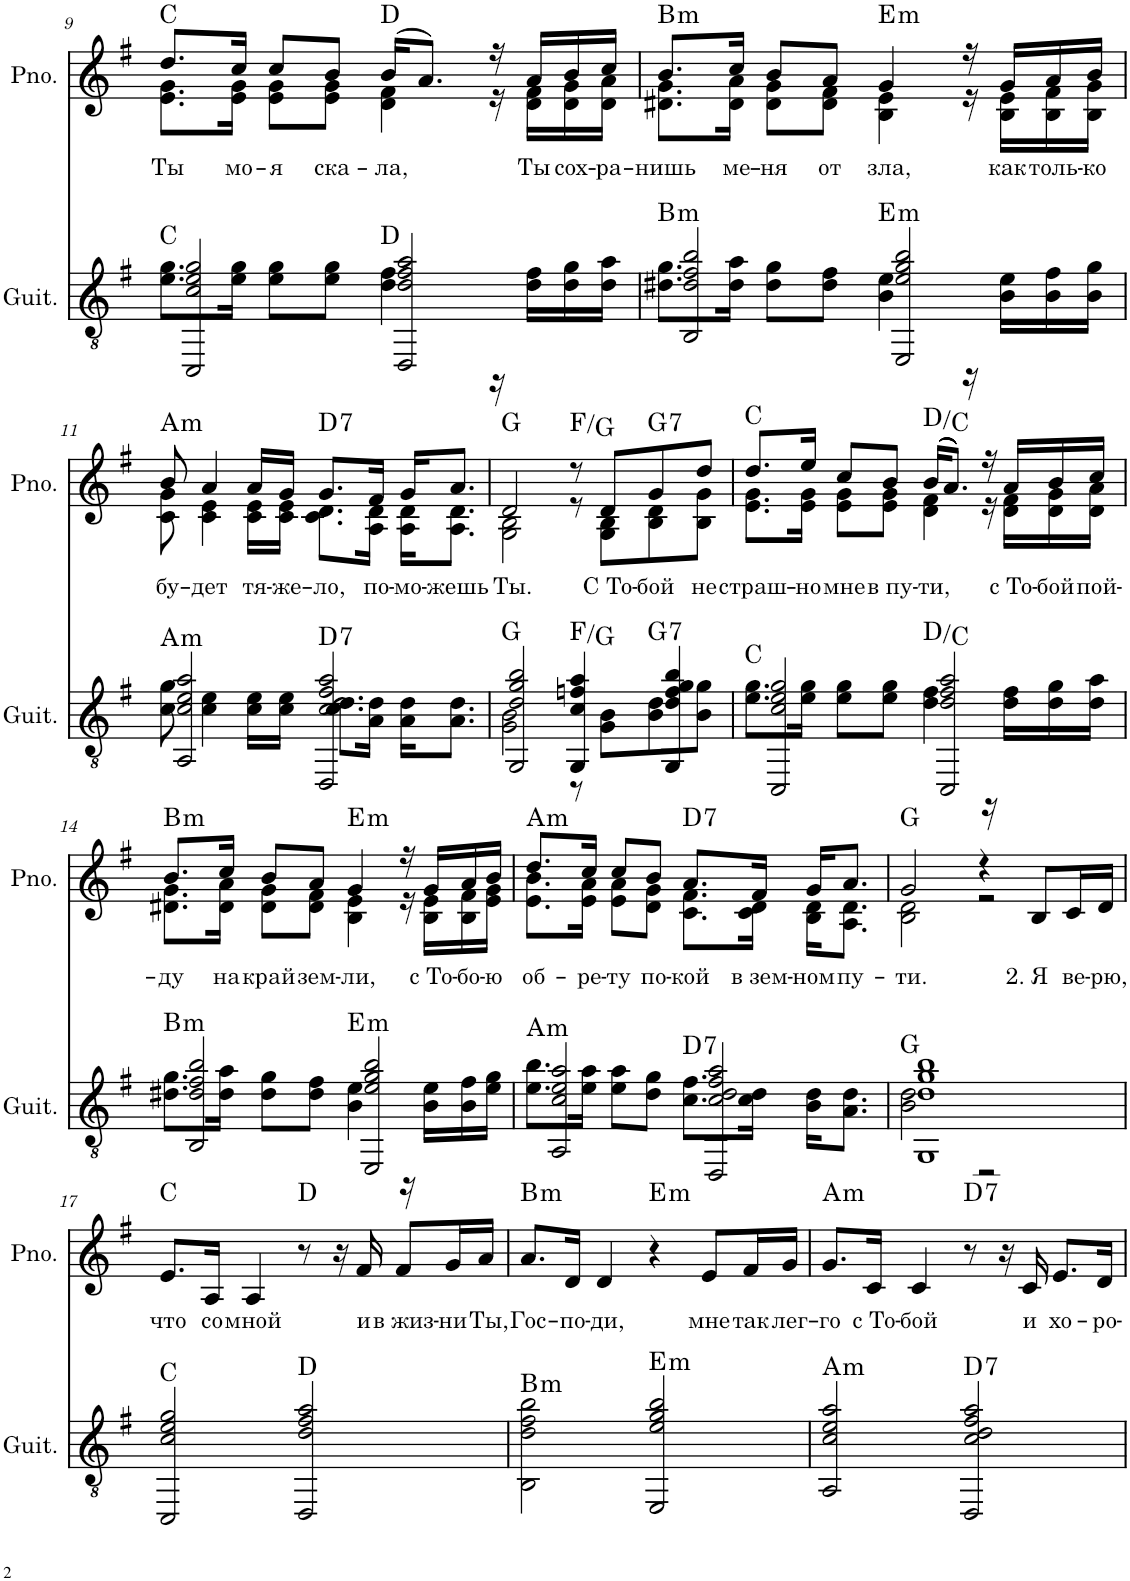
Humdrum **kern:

**kern	**harte	**kern	**text	**harte
*part2	*part2	*part1	*part1	*part1
*staff2	*	*staff1	*staff1	*
*I"Acoustic Guitar	*	*I"Piano	*	*
*I'Guit.	*	*I'Pno.	*	*
!!LO:PB:g=z
*clefGv2	*	*clefG2	*	*
*k[f#]	*	*k[f#]	*	*
*M4/4	*	*M4/4	*	*
=9	=9	=9	=9	=9
*^	*	*	*	*
!	!	!	!	!LO:LY:b	!
*	*	*	*^	*	*
2CC/ 2c/ 2e/ 2g/	8.e\ 8.g\L	C:maj	8.dd/L	8.e\ 8.g\L	Ты	C:maj
!	!	!	!	!	!LO:LY:b	!
.	16e\ 16g\Jk	.	16cc/Jk	16e\ 16g\Jk	мо-	.
!	!	!	!	!	!LO:LY:b	!
.	8e\ 8g\L	.	8cc/L	8e\ 8g\L	-я	.
!	!	!	!	!	!LO:LY:b	!
.	8e\ 8g\J	.	8b/J	8e\ 8g\J	ска-	.
!	!	!	!	!	!LO:LY:b	!
2DD/ 2d/ 2f#/ 2a/	4d\ 4f#\	D:maj	(16b/KL	4d\ 4f#\	-ла,	D:maj
.	.	.	8.a/J)	.	.	.
.	16r	.	16r	16r	.	.
!	!	!	!	!	!LO:LY:b	!
.	16d\ 16f#\LL	.	16a/LL	16d\ 16f#\LL	Ты	.
!	!	!	!	!	!LO:LY:b	!
.	16d\ 16g\	.	16b/	16d\ 16g\	сох-	.
!	!	!	!	!	!LO:LY:b	!
.	16d\ 16a\JJ	.	16cc/JJ	16d\ 16a\JJ	-ра-	.
=10	=10	=10	=10	=10	=10	=10
!	!	!LO:H:kt=m	!	!	!LO:LY:b	!LO:H:kt=m
2BB/ 2d/ 2f#/ 2b/	8.d#X\ 8.g\L	B:min	8.b/L	8.d#X\ 8.g\L	-нишь	B:min
!	!	!	!	!	!LO:LY:b	!
.	16d#\ 16a\Jk	.	16cc/Jk	16d#\ 16a\Jk	ме-	.
!	!	!	!	!	!LO:LY:b	!
.	8d#\ 8g\L	.	8b/L	8d#\ 8g\L	-ня	.
!	!	!	!	!	!LO:LY:b	!
.	8d#\ 8f#\J	.	8a/J	8d#\ 8f#\J	от	.
!	!	!LO:H:kt=m	!	!	!LO:LY:b	!LO:H:kt=m
2EE/ 2e/ 2g/ 2b/	4B\ 4e\	E:min	4g/	4B\ 4e\	зла,	E:min
.	16r	.	16r	16r	.	.
!	!	!	!	!	!LO:LY:b	!
.	16B\ 16e\LL	.	16g/LL	16B\ 16e\LL	как	.
!	!	!	!	!	!LO:LY:b	!
.	16B\ 16f#\	.	16a/	16B\ 16f#\	толь-	.
!	!	!	!	!	!LO:LY:b	!
.	16B\ 16g\JJ	.	16b/JJ	16B\ 16g\JJ	-ко	.
!!LO:LB:g=z	!!
=11	=11	=11	=11	=11	=11	=11
!	!	!LO:H:kt=m	!	!	!LO:LY:b	!LO:H:kt=m
2AA/ 2c/ 2e/ 2a/	8c\ 8g\	A:min	8b/	8c\ 8g\	бу-	A:min
!	!	!	!	!	!LO:LY:b	!
.	4c\ 4e\	.	4a/	4c\ 4e\	-дет	.
!	!	!	!	!	!LO:LY:b	!
.	16c\ 16e\LL	.	16a/LL	16c\ 16e\LL	тя-	.
!	!	!	!	!	!LO:LY:b	!
.	16c\ 16e\JJ	.	16g/JJ	16c\ 16e\JJ	-же-	.
!	!	!LO:H:kt=7	!	!	!LO:LY:b	!LO:H:kt=7
2DD/ 2c/ 2d/ 2f#/ 2a/	8.c\ 8.d\L	D:7	8.g/L	8.c\ 8.d\L	-ло,	D:7
!	!	!	!	!	!LO:LY:b	!
.	16A\ 16d\Jk	.	16f#/Jk	16A\ 16d\Jk	по-	.
!	!	!	!	!	!LO:LY:b	!
.	16A\ 16d\KL	.	16g/KL	16A\ 16d\KL	-мо-	.
!	!	!	!	!	!LO:LY:b	!
.	8.A\ 8.d\J	.	8.a/J	8.A\ 8.d\J	-жешь	.
=12	=12	=12	=12	=12	=12	=12
!	!	!	!	!	!LO:LY:b	!
2GG/ 2d/ 2g/ 2b/	2G\ 2B\	G:maj	2d/	2G\ 2B\	Ты.	G:maj
4GG/ 4c/ 4fn/ 4a/	8r	F:maj/2	8r	8r	.	F:maj/2
!	!	!	!	!	!LO:LY:b	!
.	8G\ 8B\L	.	8d/L	8G\ 8B\L	С То-	.
!	!	!LO:H:kt=7	!	!	!LO:LY:b	!LO:H:kt=7
4GG/ 4d/ 4f/ 4g/ 4b/	8B\ 8d\	G:7	8g/	8B\ 8d\	-бой	G:7
!	!	!	!	!	!LO:LY:b	!
.	8B\ 8g\J	.	8dd/J	8B\ 8g\J	не	.
=13	=13	=13	=13	=13	=13	=13
!	!	!	!	!	!LO:LY:b	!
2CC/ 2c/ 2e/ 2g/	8.e\ 8.g\L	C:maj	8.dd/L	8.e\ 8.g\L	страш-	C:maj
!	!	!	!	!	!LO:LY:b	!
.	16e\ 16g\Jk	.	16ee/Jk	16e\ 16g\Jk	-но	.
!	!	!	!	!	!LO:LY:b	!
.	8e\ 8g\L	.	8cc/L	8e\ 8g\L	мне	.
!	!	!	!	!	!LO:LY:b	!
.	8e\ 8g\J	.	8b/J	8e\ 8g\J	в пу-	.
!	!	!	!	!	!LO:LY:b	!
2CC/ 2d/ 2f#/ 2a/	4d\ 4f#\	D:maj/b7	((((16b/KL	4d\ 4f#\	-ти,	D:maj/b7
.	.	.	8.a/J))))	.	.	.
.	16r	.	16r	16r	.	.
!	!	!	!	!	!LO:LY:b	!
.	16d\ 16f#\LL	.	16a/LL	16d\ 16f#\LL	с То-	.
!	!	!	!	!	!LO:LY:b	!
.	16d\ 16g\	.	16b/	16d\ 16g\	-бой	.
!	!	!	!	!	!LO:LY:b	!
.	16d\ 16a\JJ	.	16cc/JJ	16d\ 16a\JJ	пой-	.
!!LO:LB:g=z	!!
=14	=14	=14	=14	=14	=14	=14
!	!	!LO:H:kt=m	!	!	!LO:LY:b	!LO:H:kt=m
2BB/ 2d/ 2f#/ 2b/	8.d#X\ 8.g\L	B:min	8.b/L	8.d#X\ 8.g\L	-ду	B:min
!	!	!	!	!	!LO:LY:b	!
.	16d#\ 16a\Jk	.	16cc/Jk	16d#\ 16a\Jk	на	.
!	!	!	!	!	!LO:LY:b	!
.	8d#\ 8g\L	.	8b/L	8d#\ 8g\L	край	.
!	!	!	!	!	!LO:LY:b	!
.	8d#\ 8f#\J	.	8a/J	8d#\ 8f#\J	зем-	.
!	!	!LO:H:kt=m	!	!	!LO:LY:b	!LO:H:kt=m
2EE/ 2e/ 2g/ 2b/	4B\ 4e\	E:min	4g/	4B\ 4e\	-ли,	E:min
.	16r	.	16r	16r	.	.
!	!	!	!	!	!LO:LY:b	!
.	16B\ 16e\LL	.	16g/LL	16B\ 16e\LL	с То-	.
!	!	!	!	!	!LO:LY:b	!
.	16B\ 16f#\	.	16a/	16B\ 16f#\	-бо-	.
!	!	!	!	!	!LO:LY:b	!
.	16e\ 16g\JJ	.	16b/JJ	16e\ 16g\JJ	-ю	.
=15	=15	=15	=15	=15	=15	=15
!	!	!LO:H:kt=m	!	!	!LO:LY:b	!LO:H:kt=m
2AA/ 2c/ 2e/ 2a/	8.e\ 8.b\L	A:min	8.dd/L	8.e\ 8.b\L	об-	A:min
!	!	!	!	!	!LO:LY:b	!
.	16e\ 16a\Jk	.	16cc/Jk	16e\ 16a\Jk	-ре-	.
!	!	!	!	!	!LO:LY:b	!
.	8e\ 8a\L	.	8cc/L	8e\ 8a\L	-ту	.
!	!	!	!	!	!LO:LY:b	!
.	8d\ 8g\J	.	8b/J	8d\ 8g\J	по-	.
!	!	!LO:H:kt=7	!	!	!LO:LY:b	!LO:H:kt=7
2DD/ 2c/ 2d/ 2f#/ 2a/	8.c\ 8.f#\L	D:7	8.a/L	8.c\ 8.f#\L	-кой	D:7
!	!	!	!	!	!LO:LY:b	!
.	16c\ 16d\Jk	.	16f#/Jk	16c\ 16d\Jk	в зем-	.
!	!	!	!	!	!LO:LY:b	!
.	16B\ 16d\KL	.	16g/KL	16B\ 16d\KL	-ном	.
!	!	!	!	!	!LO:LY:b	!
.	8.A\ 8.d\J	.	8.a/J	8.A\ 8.d\J	пу-	.
=16	=16	=16	=16	=16	=16	=16
!	!	!	!	!	!LO:LY:b	!
1GG 1d 1g 1b	2B\ 2d\	G:maj	2g/	2B\ 2d\	-ти.	G:maj
.	2r	.	4r	2r	.	.
!	!	!	!	!	!LO:LY:b	!
.	.	.	8B/L	.	2. Я	.
!	!	!	!	!	!LO:LY:b	!
.	.	.	16c/L	.	ве-	.
!	!	!	!	!	!LO:LY:b	!
.	.	.	16d/JJ	.	-рю,	.
*v	*v	*	*	*	*	*
*	*	*v	*v	*	*
!!LO:LB:g=z
=17	=17	=17	=17	=17
!	!	!	!LO:LY:b	!
2CC/ 2c/ 2e/ 2g/	C:maj	8.e/L	что	C:maj
!	!	!	!LO:LY:b	!
.	.	16A/Jk	со	.
!	!	!	!LO:LY:b	!
.	.	4A/	мной	.
2DD/ 2d/ 2f#/ 2a/	D:maj	8r	.	D:maj
.	.	16r	.	.
!	!	!	!LO:LY:b	!
.	.	16f#/	и	.
!	!	!	!LO:LY:b	!
.	.	8f#/L	в жиз-	.
!	!	!	!LO:LY:b	!
.	.	16g/L	-ни	.
!	!	!	!LO:LY:b	!
.	.	16a/JJ	Ты,	.
=18	=18	=18	=18	=18
!	!LO:H:kt=m	!	!LO:LY:b	!LO:H:kt=m
2BB\ 2d\ 2f#\ 2b\	B:min	8.a/L	Гос-	B:min
!	!	!	!LO:LY:b	!
.	.	16d/Jk	-по-	.
!	!	!	!LO:LY:b	!
.	.	4d/	-ди,	.
!	!LO:H:kt=m	!	!	!LO:H:kt=m
2EE/ 2e/ 2g/ 2b/	E:min	4r	.	E:min
!	!	!	!LO:LY:b	!
.	.	8e/L	мне	.
!	!	!	!LO:LY:b	!
.	.	16f#/L	так	.
!	!	!	!LO:LY:b	!
.	.	16g/JJ	лег-	.
=19	=19	=19	=19	=19
!	!LO:H:kt=m	!	!LO:LY:b	!LO:H:kt=m
2AA/ 2c/ 2e/ 2a/	A:min	8.g/L	-го	A:min
!	!	!	!LO:LY:b	!
.	.	16c/Jk	с То-	.
!	!	!	!LO:LY:b	!
.	.	4c/	-бой	.
!	!LO:H:kt=7	!	!	!LO:H:kt=7
2DD/ 2c/ 2d/ 2f#/ 2a/	D:7	8r	.	D:7
.	.	16r	.	.
!	!	!	!LO:LY:b	!
.	.	16c/	и	.
!	!	!	!LO:LY:b	!
.	.	8.e/L	хо-	.
!	!	!	!LO:LY:b	!
.	.	16d/Jk	-ро-	.
=	=	=	=	=
*-	*-	*-	*-	*-
